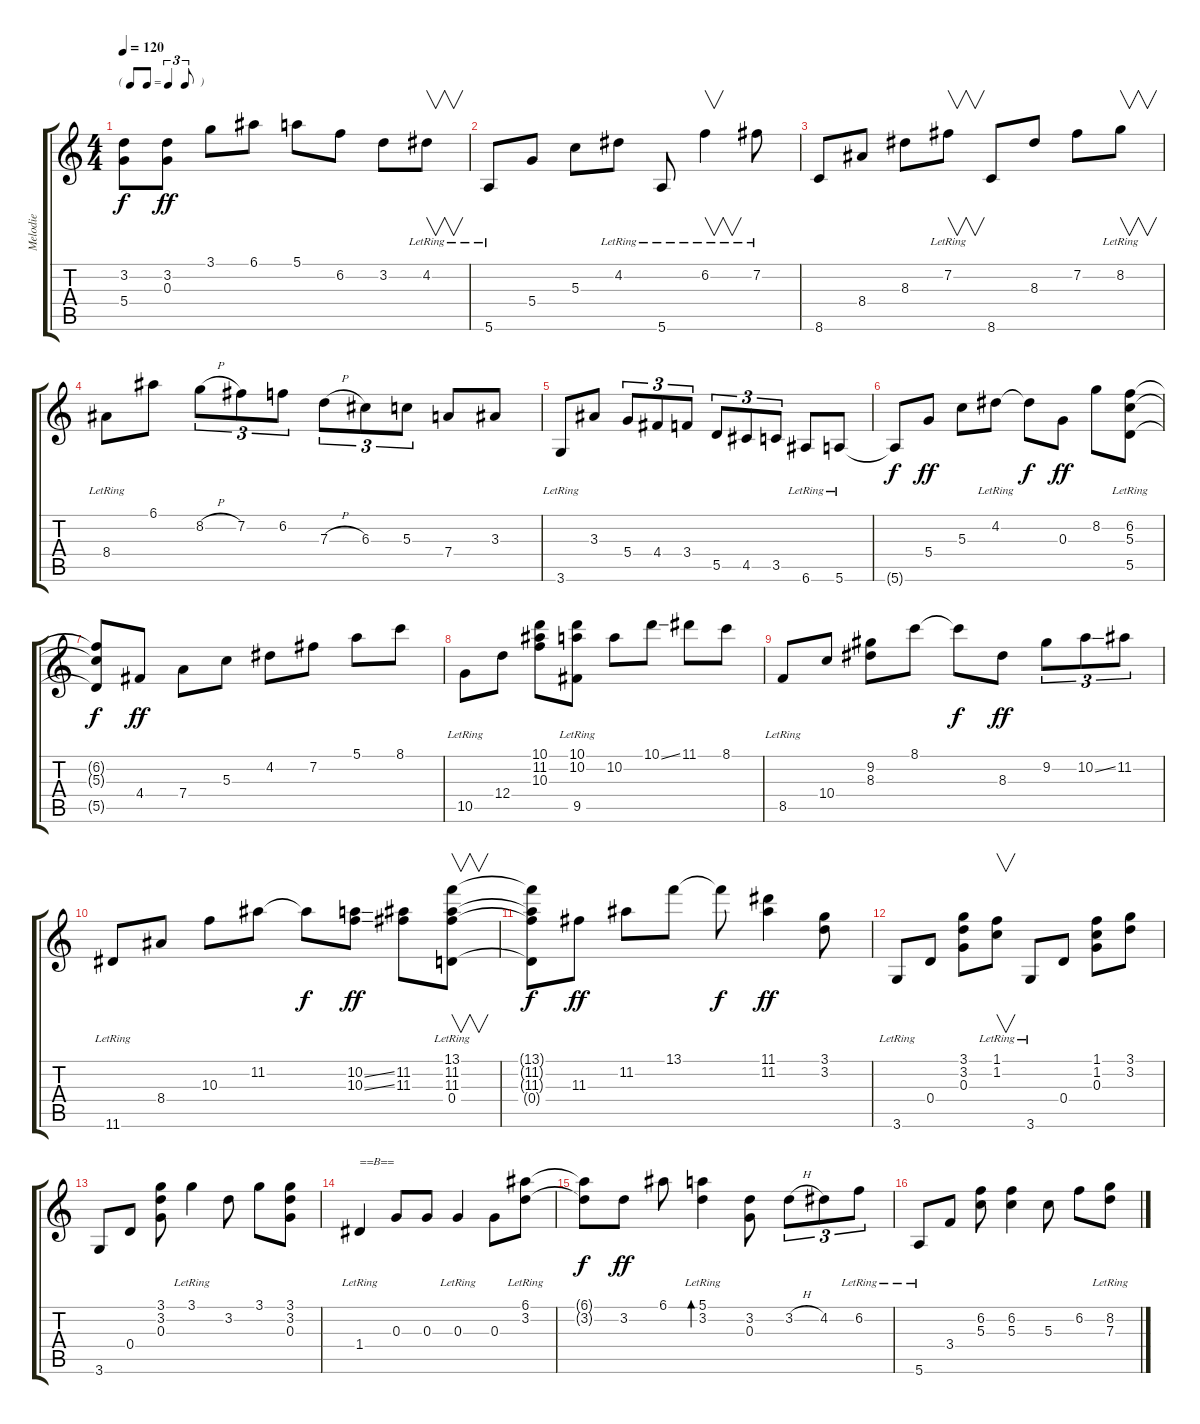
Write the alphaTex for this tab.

\track ("Melodie" "Melodie") {instrument electricbasspick}
\staff {score tabs}
\tuning (E4 B3 G3 D3 A2 E2) {hide}
\ts (4 4)
\tf triplet8th
\tempo 120
\clef g2
\ks c
(3.2{t} 5.4{t}).8{dy f} (3.2 0.3).8{dy ff} 3.1.8 6.1.8 5.1.8 6.2.8 3.2.8 4.2{lr}.8{v} |
5.6{lr}.8 5.4.8 5.3.8 4.2{lr}.8 5.6{lr}.8 6.2{lr}.4{v} 7.2{lr}.8 |
8.6.8 8.4.8 8.3.8 7.2{lr}.8{v} 8.6.8 8.3.8 7.2.8 8.2{lr}.8{v} |
8.4{lr}.8 6.1.8 8.2{h}.8{tu (3 2)} 7.2.8{tu (3 2)} 6.2.8{tu (3 2)} 7.3{h}.8{tu (3 2)} 6.3.8{tu (3 2)} 5.3.8{tu (3 2)} 7.4.8 3.3.8 |
3.6{lr}.8 3.3.8 5.4.8{tu (3 2)} 4.4.8{tu (3 2)} 3.4.8{tu (3 2)} 5.5.8{tu (3 2)} 4.5.8{tu (3 2)} 3.5.8{tu (3 2)} 6.6{lr}.8 5.6{lr}.8 |
5.6{t}.8{dy f} 5.4.8{dy ff} 5.3.8 4.2{lr}.8 4.2{t}.8{dy f} 0.3.8{dy ff} 8.2.8 (6.2{lr} 5.3{lr} 5.5{lr}).8 |
(6.2{t} 5.3{t} 5.5{t}).8{dy f} 4.4.8{dy ff} 7.4.8 5.3.8 4.2.8 7.2.8 5.1.8 8.1.8 |
10.5{lr}.8 12.4.8 (10.1 11.2 10.3).8 (10.1 10.2 9.5{lr}).8 10.2.8 10.1{ss}.8 11.1.8 8.1.8 |
8.5{lr}.8 10.4.8 (9.2 8.3).8 8.1.8 8.1{t}.8{dy f} 8.3.8{dy ff} 9.2.8{tu (3 2)} 10.2{ss}.8{tu (3 2)} 11.2.8{tu (3 2)} |
11.6{lr}.8 8.4.8 10.3.8 11.2.8 11.2{t}.8{dy f} (10.2{ss} 10.3{ss}).8{dy ff} (11.2 11.3).8 (13.1{lr} 11.2{lr} 11.3{lr} 0.4{lr}).8{v} |
(13.1{t} 11.2{t} 11.3{t} 0.4{t}).8{dy f} 11.3.8{dy ff} 11.2.8 13.1.8 13.1{t}.8{dy f} (11.1 11.2).4{dy ff} (3.1 3.2).8 |
3.6{lr}.8 0.4.8 (3.1 3.2 0.3).8 (1.1{lr} 1.2{lr}).8{v} 3.6{lr}.8 0.4.8 (1.1 1.2 0.3).8 (3.1 3.2).8 |
3.6.8 0.4.8 (3.1 3.2 0.3).8 3.1{lr}.4 3.2.8 3.1.8 (3.1 3.2 0.3).8 |
1.4{lr}.4{txt "==B==" volume 14 balance 3 instrument electricbasspick} 0.3.8 0.3.8 0.3{lr}.4 0.3.8 (6.1{lr} 3.2{lr}).8 |
(6.1{t} 3.2{t}).8{dy f} 3.2.8{dy ff} 6.1.8 (5.1{lr} 3.2{lr}).4{bd 120} (3.2 0.3).8 3.2{h}.8{tu (3 2)} 4.2.8{tu (3 2)} 6.2{lr}.8{tu (3 2)} |
5.6{lr}.8 3.4.8 (6.2 5.3).8 (6.2 5.3).4 5.3.8 6.2.8 (8.2{lr} 7.3{lr}).8
